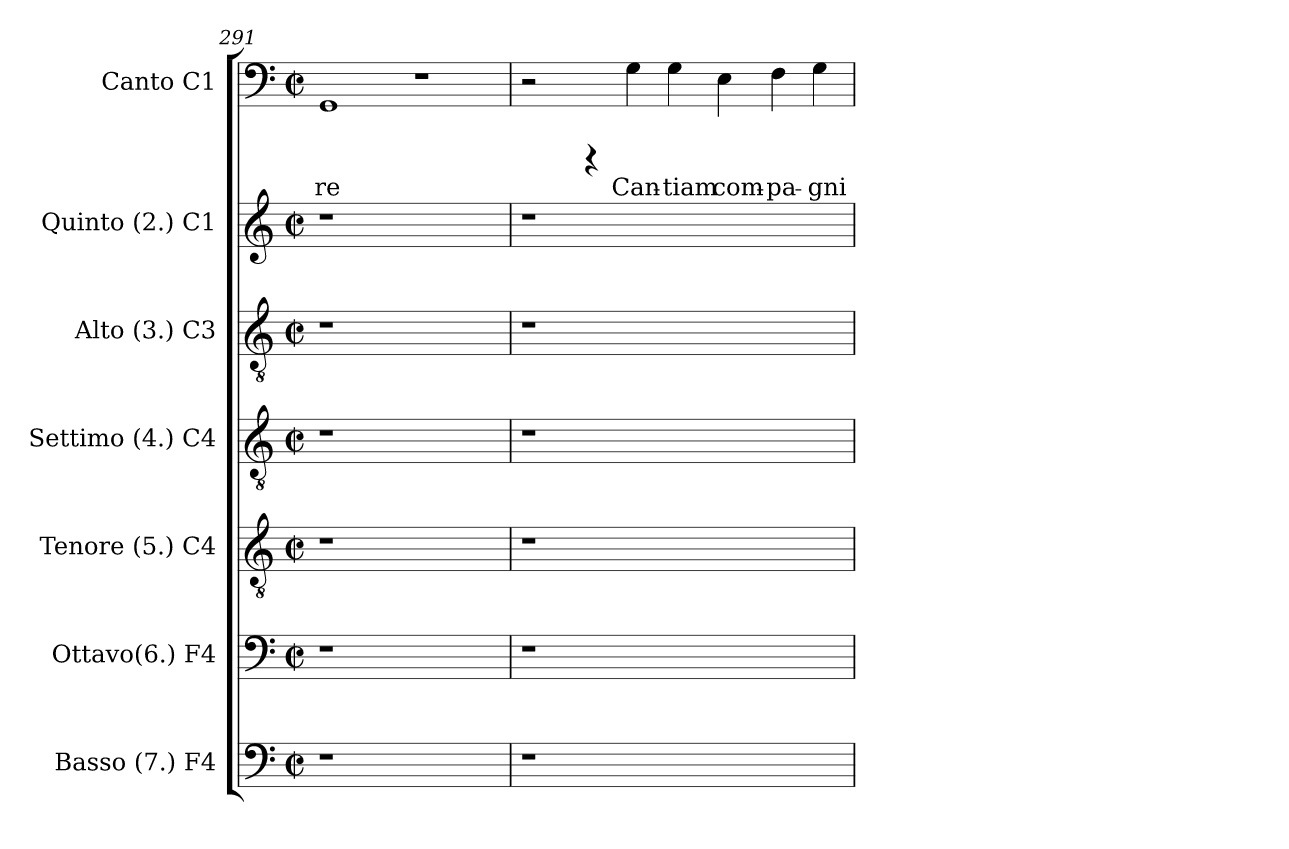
**kern	**kern	**kern	**kern	**kern	**kern	**kern	**text
*part7	*part6	*part5	*part4	*part3	*part2	*part1	*part1
*staff7	*staff6	*staff5	*staff4	*staff3	*staff2	*staff1	*staff1
*I"Basso (7.)  F4	*I"Ottavo(6.)  F4	*I"Tenore (5.)  C4	*I"Settimo (4.)  C4	*I"Alto (3.)  C3	*I"Quinto (2.)  C1	*I"Canto  C1	*
*	*	*I'T	*	*I'A	*	*I'C	*
*clefF4	*clefF4	*clefGv2	*clefGv2	*clefGv2	*clefG2	*clefF4	*
*k[]	*k[]	*k[]	*k[]	*k[]	*k[]	*k[]	*
*C:	*C:	*C:	*C:	*C:	*C:	*C:	*
*M2/2	*M2/2	*M2/2	*M2/2	*M2/2	*M2/2	*M2/2	*
*met(c|)	*met(c|)	*met(c|)	*met(c|)	*met(c|)	*met(c|)	*met(c|)	*
=291	=291	=291	=291	=291	=291	=291	=291
!	!	!	!	!	!	!	!LO:LY:b:cj
1r	1r	1r	1r	1r	1r	1GG	-re
1ryy	1ryy	1ryy	1ryy	1ryy	1ryy	1r	.
=292	=292	=292	=292	=292	=292	=292	=292
1r	1r	1r	1r	1r	1r	2r	.
.	.	.	.	.	.	4rCCC	.
!	!	!	!	!	!	!	!LO:LY:b:cj
.	.	.	.	.	.	4G\	Can-
!	!	!	!	!	!	!	!LO:LY:b:cj
1ryy	1ryy	1ryy	1ryy	1ryy	1ryy	4G\	-tiam
!	!	!	!	!	!	!	!LO:LY:b:cj
.	.	.	.	.	.	4E\	com-
!	!	!	!	!	!	!	!LO:LY:b:cj
.	.	.	.	.	.	4F\	-pa-
!	!	!	!	!	!	!	!LO:LY:b:cj
.	.	.	.	.	.	4G\	-gni
=	=	=	=	=	=	=	=
*-	*-	*-	*-	*-	*-	*-	*-
